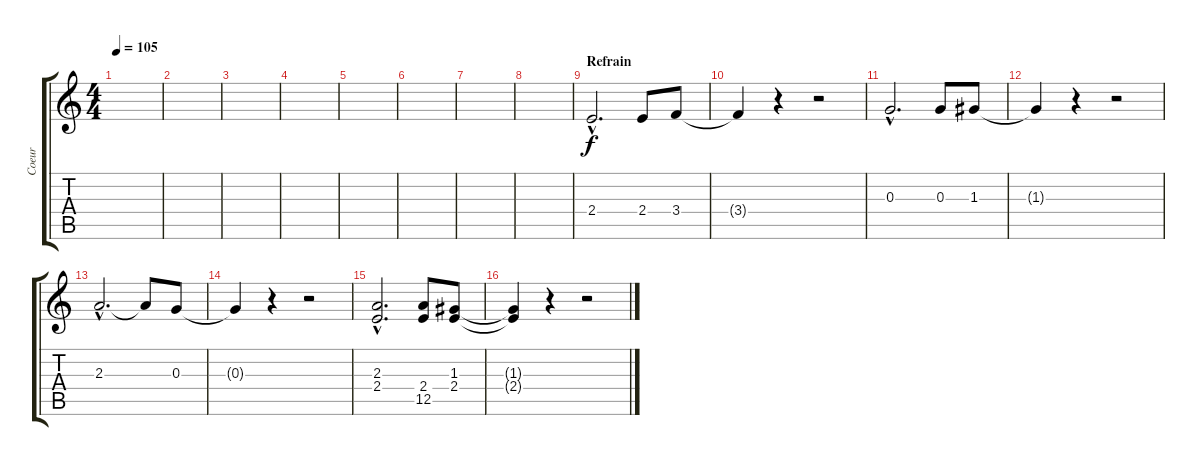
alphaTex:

\track ("Coeur" "Coeur") {instrument distortionguitar}
\staff {score tabs}
\tuning (E4 B3 G3 D3 A2 E2) {hide}
\ts (4 4)
\tempo 105
\clef g2
\ks c
|
|
|
|
|
|
|
|
\section ("" "Refrain")
2.4{hac}.2{d} 2.4.8 3.4.8 |
3.4{t}.4 r.4 r.2 |
0.3{hac}.2{d} 0.3.8 1.3.8 |
1.3{t}.4 r.4 r.2 |
2.3{hac}.2{d} 2.3{t}.8 0.3.8 |
0.3{t}.4 r.4 r.2 |
(2.3{hac} 2.4{hac}).2{d} (2.4 12.5).8 (1.3 2.4).8 |
(1.3{t} 2.4{t}).4 r.4 r.2
